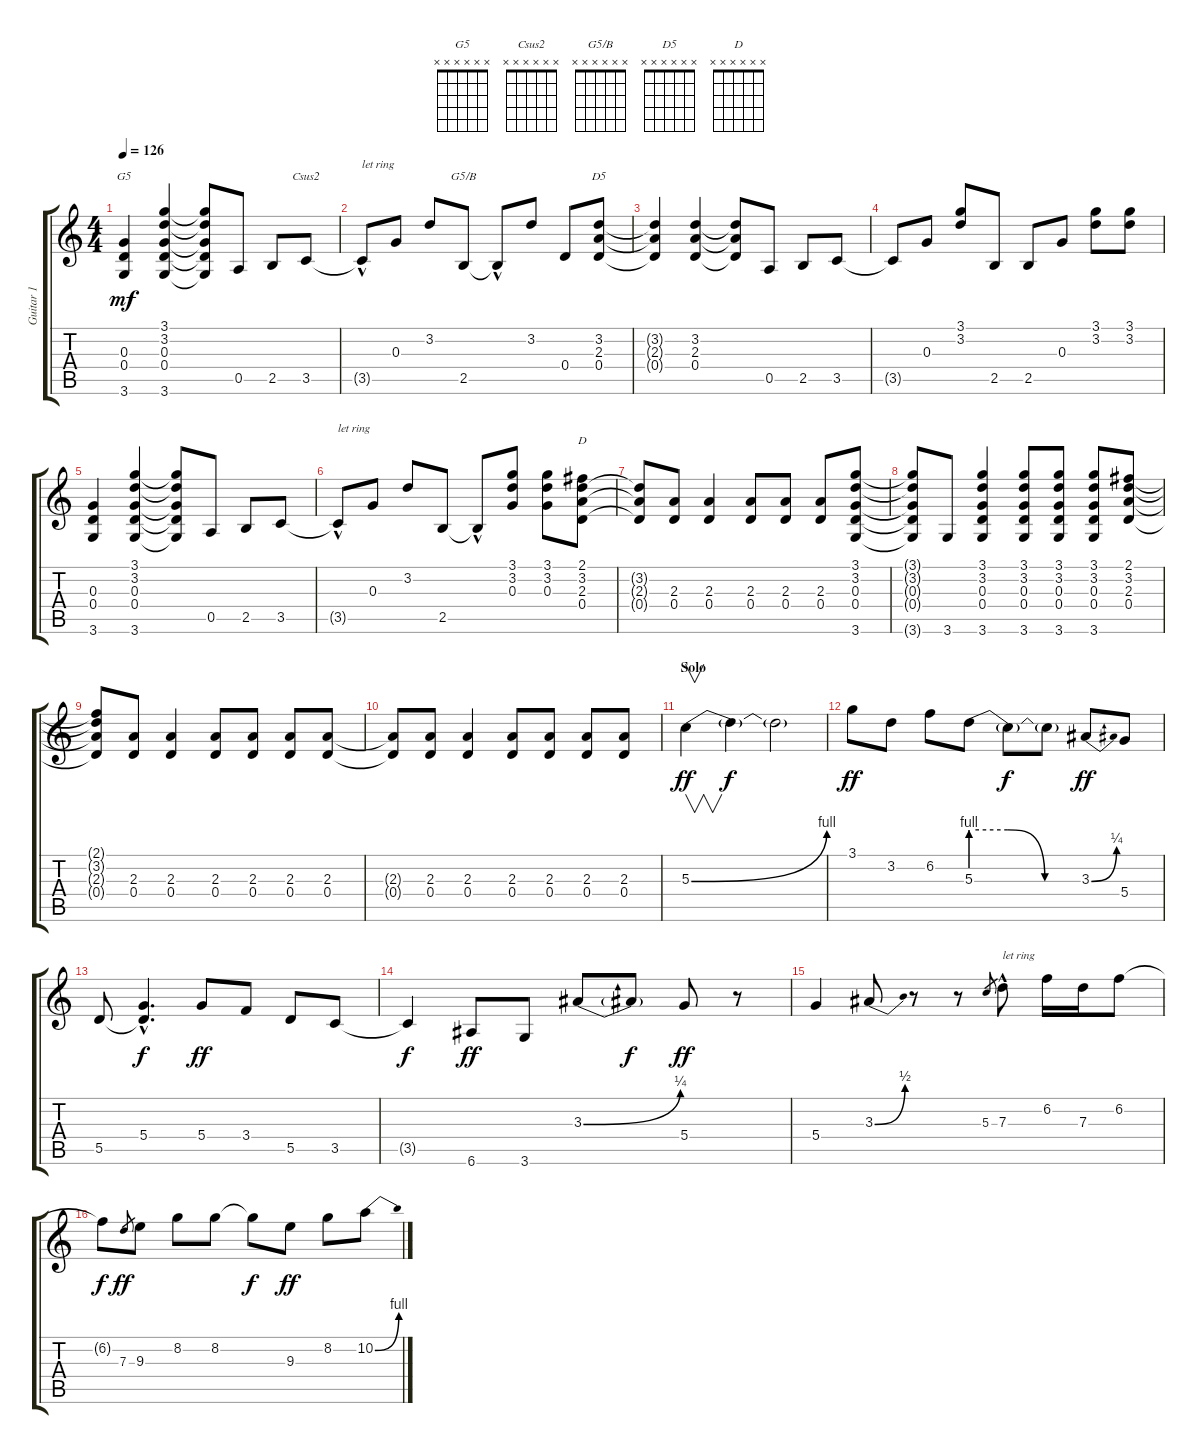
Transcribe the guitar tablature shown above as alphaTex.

\track ("Guitar 1" "Guitar 1") {instrument overdrivenguitar}
\staff {score tabs}
\tuning (E4 B3 G3 D3 A2 E2) {hide}
\chord ("G5" x x x x x x) {firstfret 0}
\chord ("Csus2" x x x x x x) {firstfret 0}
\chord ("G5/B" x x x x x x) {firstfret 0}
\chord ("D5" x x x x x x) {firstfret 0}
\chord ("D" x x x x x x) {firstfret 0}
\ts (4 4)
\tempo 126
\clef g2
\ks c
(0.3 0.4 3.6).4{ch "G5" dy mf} (3.1 3.2 0.3 0.4 3.6).4 (3.1{t} 3.2{t} 0.3{t} 0.4{t} 3.6{t}).8 0.5.8 2.5.8 3.5.8{ch "Csus2"} |
3.5{hac t}.8{txt "let ring"} 0.3.8 3.2.8 2.5.8{ch "G5/B"} 2.5{hac t}.8 3.2.8 0.4.8 (3.2 2.3 0.4).8{ch "D5"} |
(3.2{t} 2.3{t} 0.4{t}).4 (3.2 2.3 0.4).4 (3.2{t} 2.3{t} 0.4{t}).8 0.5.8 2.5.8 3.5.8 |
3.5{t}.8 0.3.8 (3.1 3.2).8 2.5.8 2.5.8 0.3.8 (3.1 3.2).8 (3.1 3.2).8 |
(0.3 0.4 3.6).4 (3.1 3.2 0.3 0.4 3.6).4 (3.1{t} 3.2{t} 0.3{t} 0.4{t} 3.6{t}).8 0.5.8 2.5.8 3.5.8 |
3.5{hac t}.8{txt "let ring"} 0.3.8 3.2.8 2.5.8 2.5{hac t}.8 (3.1 3.2 0.3).8 (3.1 3.2 0.3).8 (2.1 3.2 2.3 0.4).8{ch "D"} |
(3.2{t} 2.3{t} 0.4{t}).8 (2.3 0.4).8 (2.3 0.4).4 (2.3 0.4).8 (2.3 0.4).8 (2.3 0.4).8 (3.1 3.2 0.3 0.4 3.6).8 |
(3.1{t} 3.2{t} 0.3{t} 0.4{t} 3.6{t}).8 3.6.8 (3.1 3.2 0.3 0.4 3.6).4 (3.1 3.2 0.3 0.4 3.6).8 (3.1 3.2 0.3 0.4 3.6).8 (3.1 3.2 0.3 0.4 3.6).8 (2.1 3.2 2.3 0.4).8 |
(2.1{t} 3.2{t} 2.3{t} 0.4{t}).8 (2.3 0.4).8 (2.3 0.4).4 (2.3 0.4).8 (2.3 0.4).8 (2.3 0.4).8 (2.3 0.4).8 |
(2.3{t} 0.4{t}).8 (2.3 0.4).8 (2.3 0.4).4 (2.3 0.4).8 (2.3 0.4).8 (2.3 0.4).8 (2.3 0.4).8 |
\section ("" "Solo")
5.3{be (bend 0 0 60 4)}.4{v dy ff} 5.3{t}.4{dy f} 5.3{t}.2 |
3.1.8{dy ff} 3.2.8 6.2.8 5.3{be (custom 0 4 20 4 40 0 60 0)}.8 5.3{t}.8{dy f} 5.3{t}.8 3.3{be (bend 0 0 60 1)}.8{dy ff} 5.4.8 |
5.5.8 (5.4{hac} 5.5{hac t}).4{d dy f} 5.4.8{dy ff} 3.4.8 5.5.8 3.5.8 |
3.5{t}.4{dy f} 6.6.8{dy ff} 3.6.8 3.3{be (bend 0 0 60 1)}.8 3.3{t}.8{dy f} 5.4.8{dy ff} r.8 |
5.4.4 3.3{be (bend 0 0 60 2)}.8 r.8 r.8 5.3.8{gr} 7.3{hac}.8{txt "let ring"} 6.2.16 7.3.16 6.2.8 |
6.2{t}.8{dy f} 7.3.8{gr dy ff} 9.3.8 8.2.8 8.2.8 8.2{t}.8{dy f} 9.3.8{dy ff} 8.2.8 10.2{be (bend 0 0 60 4)}.8
